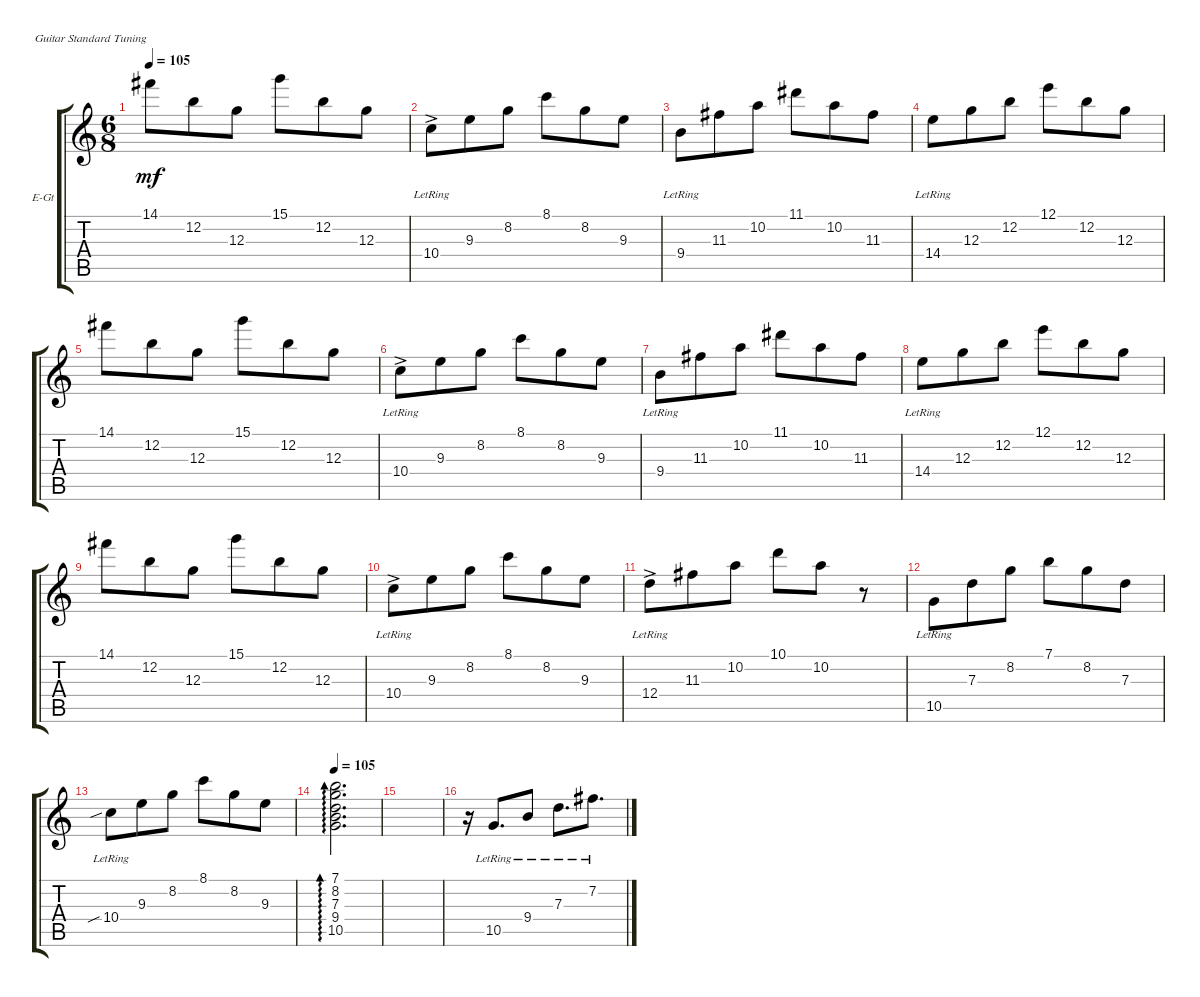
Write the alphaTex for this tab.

\defaultSystemsLayout 4
\bracketExtendMode groupsimilarinstruments
\firstSystemTrackNameOrientation horizontal
\otherSystemsTrackNameOrientation horizontal
\track ("Clean" "E-Gt") {instrument electricguitarclean}
\staff {score tabs}
\tuning (E4 B3 G3 D3 A2 E2)
\ts (6 8)
\tempo 105
\clef g2
\scale
0.333333
\ks c
14.1.8{dy mf} 12.2.8 12.3.8 15.1.8 12.2.8 12.3.8 |
\scale
0.333333 10.4{ac lr}.8 9.3.8 8.2.8 8.1.8 8.2.8 9.3.8 |
\scale
0.333333 9.4{lr}.8 11.3.8 10.2.8 11.1.8 10.2.8 11.3.8 |
\scale
0.333333 14.4{lr}.8 12.3.8 12.2.8 12.1.8 12.2.8 12.3.8 |
\scale
0.333333 14.1.8 12.2.8 12.3.8 15.1.8 12.2.8 12.3.8 |
\scale
0.333333 10.4{ac lr}.8 9.3.8 8.2.8 8.1.8 8.2.8 9.3.8 |
\scale
0.333333 9.4{lr}.8 11.3.8 10.2.8 11.1.8 10.2.8 11.3.8 |
\scale
0.333333 14.4{lr}.8 12.3.8 12.2.8 12.1.8 12.2.8 12.3.8 |
\scale
0.333333 14.1.8 12.2.8 12.3.8 15.1.8 12.2.8 12.3.8 |
\scale
0.333333 10.4{ac lr}.8 9.3.8 8.2.8 8.1.8 8.2.8 9.3.8 |
\scale
0.333333 12.4{ac lr}.8 11.3.8 10.2.8 10.1.8 10.2.8 r.8 |
\scale
0.333333 10.5{lr}.8 7.3.8 8.2.8 7.1.8 8.2.8 7.3.8 |
\scale
0.333333 10.4{sib lr}.8 9.3.8 8.2.8 8.1.8 8.2.8 9.3.8 |
\tempo 105
\scale
0.333333 (7.1 8.2 7.3 10.5 9.4).2{d ad 0} |
|
r.16 10.5{lr}.8{d} 9.4{lr}.8 7.3{lr}.8{d} 7.2{lr}.8{d}
